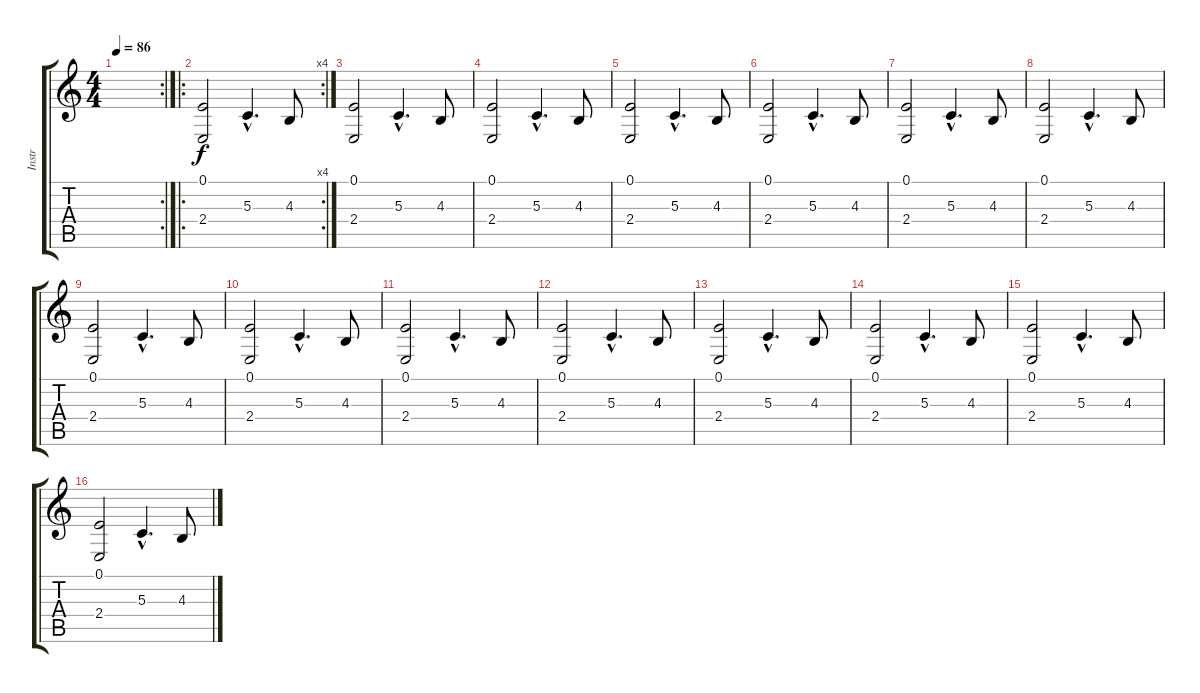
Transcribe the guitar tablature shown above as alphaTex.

\track ("Instr" "Instr") {instrument pad2warm}
\staff {score tabs}
\tuning (E4 B3 G3 D3 A2 E2) {hide}
\rc 2
\ts (4 4)
\tempo 86
\clef g2
\ks c
|
\ro
\rc 4
(0.1 2.4).2 5.3{hac}.4{d} 4.3.8 |
(0.1 2.4).2 5.3{hac}.4{d} 4.3.8 |
(0.1 2.4).2 5.3{hac}.4{d} 4.3.8 |
(0.1 2.4).2 5.3{hac}.4{d} 4.3.8 |
(0.1 2.4).2 5.3{hac}.4{d} 4.3.8 |
(0.1 2.4).2 5.3{hac}.4{d} 4.3.8 |
(0.1 2.4).2 5.3{hac}.4{d} 4.3.8 |
(0.1 2.4).2 5.3{hac}.4{d} 4.3.8 |
(0.1 2.4).2 5.3{hac}.4{d} 4.3.8 |
(0.1 2.4).2 5.3{hac}.4{d} 4.3.8 |
(0.1 2.4).2 5.3{hac}.4{d} 4.3.8 |
(0.1 2.4).2 5.3{hac}.4{d} 4.3.8 |
(0.1 2.4).2 5.3{hac}.4{d} 4.3.8 |
(0.1 2.4).2 5.3{hac}.4{d} 4.3.8 |
(0.1 2.4).2 5.3{hac}.4{d} 4.3.8
